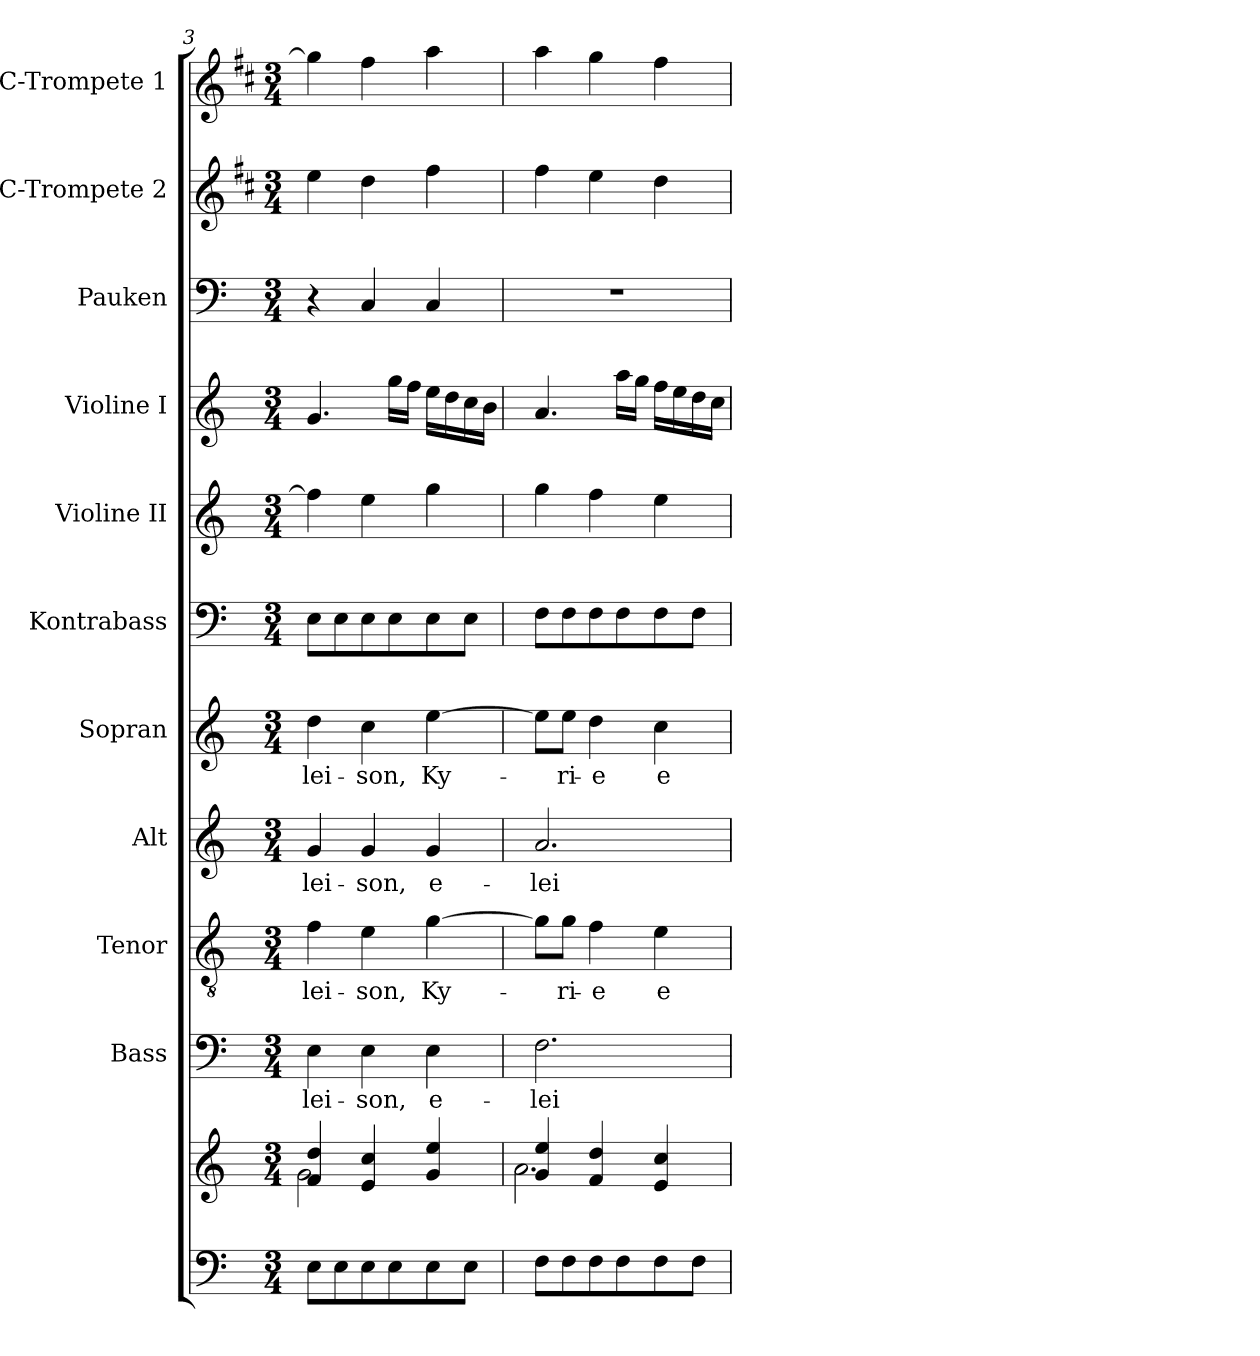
**kern	**kern	**kern	**text	**kern	**text	**kern	**text	**kern	**text	**kern	**kern	**kern	**kern	**kern	**kern
*part11	*part11	*part10	*part10	*part9	*part9	*part8	*part8	*part7	*part7	*part6	*part5	*part4	*part3	*part2	*part1
*staff12	*staff11	*staff10	*staff10	*staff9	*staff9	*staff8	*staff8	*staff7	*staff7	*staff6	*staff5	*staff4	*staff3	*staff2	*staff1
*	*	*I"Bass	*	*I"Tenor	*	*I"Alt	*	*I"Sopran	*	*I"Kontrabass	*I"Violine II	*I"Violine I	*I"Pauken	*I"C-Trompete 2	*I"C-Trompete 1
*	*	*I'B.	*	*I'T.	*	*I'A.	*	*I'S.	*	*I'Kb.	*I'Vl. II	*I'Vl. I	*I'Pk.	*I'C Trp. 2	*I'C Trp. 1
*clefF4	*clefG2	*clefF4	*	*clefGv2	*	*clefG2	*	*clefG2	*	*clefF4	*clefG2	*clefG2	*clefF4	*clefG2	*clefG2
*	*	*	*	*	*	*	*	*	*	*ITrd7c12	*	*	*	*ITrd1c2	*ITrd1c2
*k[]	*k[]	*k[]	*	*k[]	*	*k[]	*	*k[]	*	*k[]	*k[]	*k[]	*k[]	*k[]	*k[]
*C:	*C:	*C:	*	*C:	*	*C:	*	*C:	*	*C:	*C:	*C:	*C:	*C:	*C:
*M3/4	*M3/4	*M3/4	*	*M3/4	*	*M3/4	*	*M3/4	*	*M3/4	*M3/4	*M3/4	*M3/4	*M3/4	*M3/4
=3	=3	=3	=3	=3	=3	=3	=3	=3	=3	=3	=3	=3	=3	=3	=3
*	*^	*	*	*	*	*	*	*	*	*	*	*	*	*	*
!	!	!	!	!LO:LY:b	!	!LO:LY:b	!	!LO:LY:b	!	!LO:LY:b	!	!	!	!	!	!
8E\L	4f/ 4dd/	2g\	4E\	-lei-	4f\	-lei-	4g/	-lei-	4dd\	-lei-	8EE\L	4ff\]	4.g/	4r	4dd\	4ff\]
8E\	.	.	.	.	.	.	.	.	.	.	8EE\	.	.	.	.	.
!	!	!	!	!LO:LY:b	!	!LO:LY:b	!	!LO:LY:b	!	!LO:LY:b	!	!	!	!	!	!
8E\	4e/ 4cc/	.	4E\	-son,	4e\	-son,	4g/	-son,	4cc\	-son,	8EE\	4ee\	.	4C/	4cc\	4ee\
8E\	.	.	.	.	.	.	.	.	.	.	8EE\	.	16gg\LL	.	.	.
.	.	.	.	.	.	.	.	.	.	.	.	.	16ff\JJ	.	.	.
!	!	!	!	!LO:LY:b	!	!LO:LY:b	!	!LO:LY:b	!	!LO:LY:b	!	!	!	!	!	!
8E\	4g/ 4ee/	4ryy	4E\	e-	[4g\	Ky-	4g/	e-	[4ee\	Ky-	8EE\	4gg\	16ee\LL	4C/	4ee\	4gg\
.	.	.	.	.	.	.	.	.	.	.	.	.	16dd\	.	.	.
8E\J	.	.	.	.	.	.	.	.	.	.	8EE\J	.	16cc\	.	.	.
.	.	.	.	.	.	.	.	.	.	.	.	.	16b\JJ	.	.	.
=4	=4	=4	=4	=4	=4	=4	=4	=4	=4	=4	=4	=4	=4	=4	=4	=4
!	!	!	!	!LO:LY:b	!	!	!	!LO:LY:b	!	!	!	!	!	!	!	!
8F\L	4g/ 4ee/	2.a\	2.F\	-lei-	8g\L]	.	2.a/	-lei-	8ee\L]	.	8FF\L	4gg\	4.a/	2.r	4ee\	4gg\
!	!	!	!	!	!	!LO:LY:b	!	!	!	!LO:LY:b	!	!	!	!	!	!
8F\	.	.	.	.	8g\J	-ri-	.	.	8ee\J	-ri-	8FF\	.	.	.	.	.
!	!	!	!	!	!	!LO:LY:b	!	!	!	!LO:LY:b	!	!	!	!	!	!
8F\	4f/ 4dd/	.	.	.	4f\	-e	.	.	4dd\	-e	8FF\	4ff\	.	.	4dd\	4ff\
8F\	.	.	.	.	.	.	.	.	.	.	8FF\	.	16aa\LL	.	.	.
.	.	.	.	.	.	.	.	.	.	.	.	.	16gg\JJ	.	.	.
!	!	!	!	!	!	!LO:LY:b	!	!	!	!LO:LY:b	!	!	!	!	!	!
8F\	4e/ 4cc/	.	.	.	4e\	e-	.	.	4cc\	e-	8FF\	4ee\	16ff\LL	.	4cc\	4ee\
.	.	.	.	.	.	.	.	.	.	.	.	.	16ee\	.	.	.
8F\J	.	.	.	.	.	.	.	.	.	.	8FF\J	.	16dd\	.	.	.
.	.	.	.	.	.	.	.	.	.	.	.	.	16cc\JJ	.	.	.
*	*v	*v	*	*	*	*	*	*	*	*	*	*	*	*	*	*
=	=	=	=	=	=	=	=	=	=	=	=	=	=	=	=
*-	*-	*-	*-	*-	*-	*-	*-	*-	*-	*-	*-	*-	*-	*-	*-
